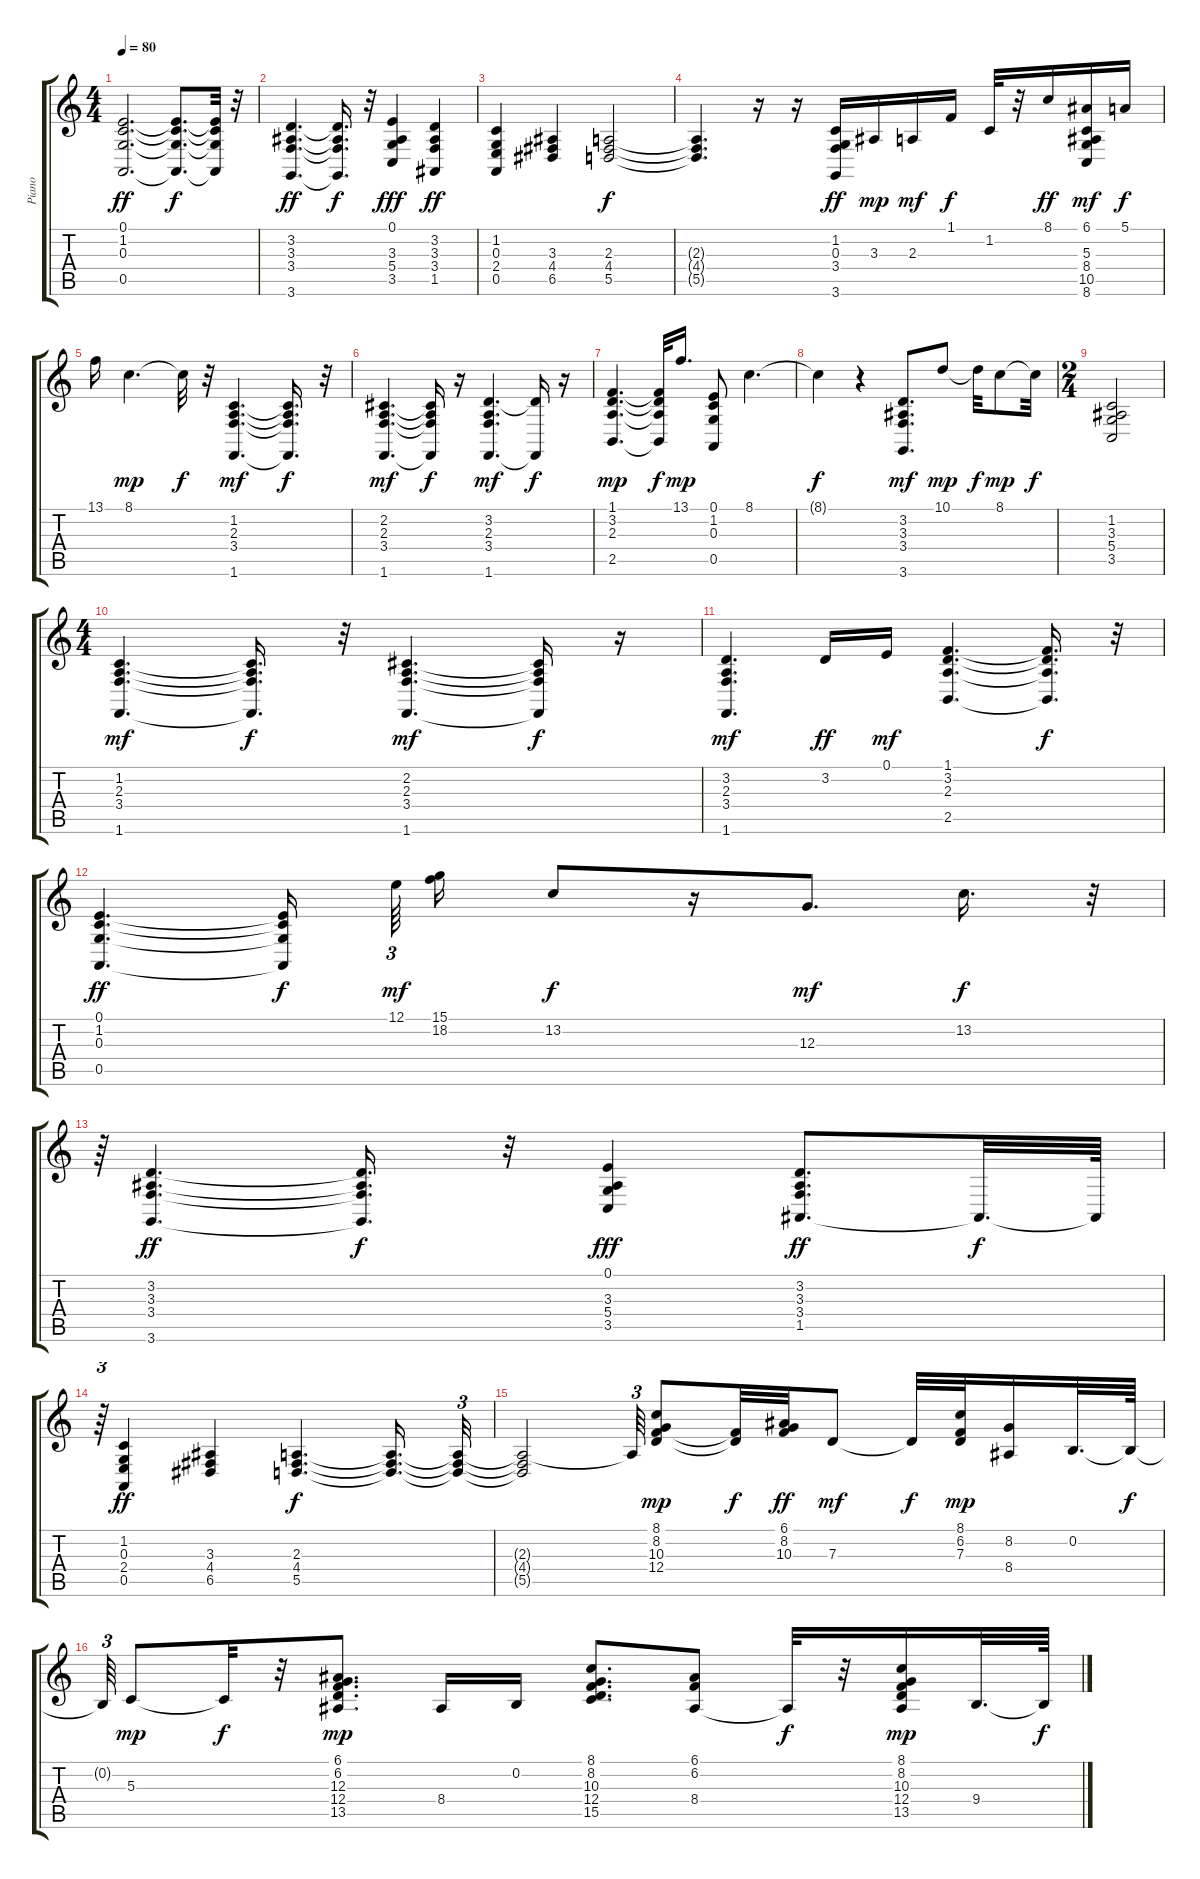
\track ("Piano" "Piano") {instrument electricgrandpiano}
\staff {score tabs}
\tuning (E4 B3 G3 D3 A2 E2) {hide}
\ts (4 4)
\tempo 80
\clef g2
\ks c
(0.1 1.2 0.3 0.5).2{d dy ff} (0.1{t} 1.2{t} 0.3{t} 0.5{t}).8{d dy f} (0.1{t} 1.2{t} 0.3{t} 0.5{t}).32 r.32 |
(3.2 3.3 3.4 3.6).4{d dy ff} (3.2{t} 3.3{t} 3.4{t} 3.6{t}).16{d dy f} r.32 (0.1 3.3 5.4 3.5).4{dy fff} (3.2 3.3 3.4 1.5).4{dy ff} |
(1.2 0.3 2.4 0.5).4 (3.3 4.4 6.5).4 (2.3 4.4 5.5).2{dy f} |
(2.3{t} 4.4{t} 5.5{t}).4{d} r.16 r.16 (1.2 0.3 3.4 3.6).16{dy ff} 3.3.16{dy mp} 2.3.16{dy mf} 1.1.16{dy f} 1.2.32 r.32 8.1.16{dy ff} (6.1 5.3 8.4 10.5 8.6).16{dy mf} 5.1.16{dy f} |
13.1.16 8.1.4{d dy mp} 8.1{t}.32{dy f} r.32 (1.2 2.3 3.4 1.6).4{d dy mf} (1.2{t} 2.3{t} 3.4{t} 1.6{t}).16{d dy f} r.32 |
(2.2 2.3 3.4 1.6).4{d dy mf} (2.2{t} 2.3{t} 3.4{t} 1.6{t}).16{dy f} r.16 (3.2 2.3 3.4 1.6).4{d dy mf} (3.2{t} 1.6{t}).16{dy f} r.16 |
(1.1 3.2 2.3 2.5).4{d dy mp} (1.1{t} 3.2{t} 2.3{t} 2.5{t}).32{dy f} 13.1.16{d dy mp} (0.1 1.2 0.3 0.5).8 8.1.4{d} |
8.1{t}.4{dy f} r.4 (3.2 3.3 3.4 3.6).8{d dy mf} 10.1.8{dy mp} 10.1{t}.32{dy f} 8.1.8{dy mp} 8.1{t}.32{dy f} |
\ts (2 4)
(1.2 3.3 5.4 3.5).2 |
\ts (4 4)
(1.2 2.3 3.4 1.6).4{d dy mf} (1.2{t} 2.3{t} 3.4{t} 1.6{t}).16{d dy f} r.32 (2.2 2.3 3.4 1.6).4{d dy mf} (2.2{t} 2.3{t} 3.4{t} 1.6{t}).16{dy f} r.16 |
(3.2 2.3 3.4 1.6).4{d dy mf} 3.2.16{dy ff} 0.1.16{dy mf} (1.1 3.2 2.3 2.5).4{d} (1.1{t} 3.2{t} 2.3{t} 2.5{t}).16{d dy f} r.32 |
(0.1 1.2 0.3 0.5).4{d dy ff} (0.1{t} 1.2{t} 0.3{t} 0.5{t}).16{dy f beam splitsecondary} 12.1.64{tu (3 2) dy mf} (15.1 18.2).16 13.2.8{dy f} r.16 12.3.8{d dy mf} 13.2.16{d dy f} r.32{tu (3 2)} |
r.64{tu (3 2)} (3.2 3.3 3.4 3.6).4{d dy ff} (3.2{t} 3.3{t} 3.4{t} 3.6{t}).16{d dy f} r.32 (0.1 3.3 5.4 3.5).4{dy fff} (3.2 3.3 3.4 1.5).8{d dy ff} 1.5{t}.32{d dy f} 1.5{t}.64 |
r.64{tu (3 2)} (1.2 0.3 2.4 0.5).4{dy ff} (3.3 4.4 6.5).4 (2.3 4.4 5.5).4{d dy f} (2.3{t} 4.4{t} 5.5{t}).16{d} (2.3{t} 4.4{t} 5.5{t}).32{tu (3 2)} |
(2.3{t} 4.4{t} 5.5{t}).2 2.3{t}.64{tu (3 2)} (8.1 8.2 10.3 12.4).8{dy mp} (10.3{t} 12.4{t}).32{dy f} (6.1 8.2 10.3).32{dy ff} 7.3.8{dy mf} 7.3{t}.32{dy f} (8.1 6.2 7.3).32{dy mp} (8.2 8.4).16 0.2.32{d} 0.2{t}.64{dy f} |
0.2{t}.64{tu (3 2)} 5.3.8{dy mp} 5.3{t}.32{dy f} r.32 (6.1 6.2 12.3 12.4 13.5).8{d dy mp} 8.4.16 0.2.16 (8.1 8.2 10.3 12.4 15.5).8{d} (6.1 6.2 8.4).8 8.4{t}.32{dy f} r.32 (8.1 8.2 10.3 12.4 13.5).16{dy mp} 9.4.32{d} 9.4{t}.64{dy f}
